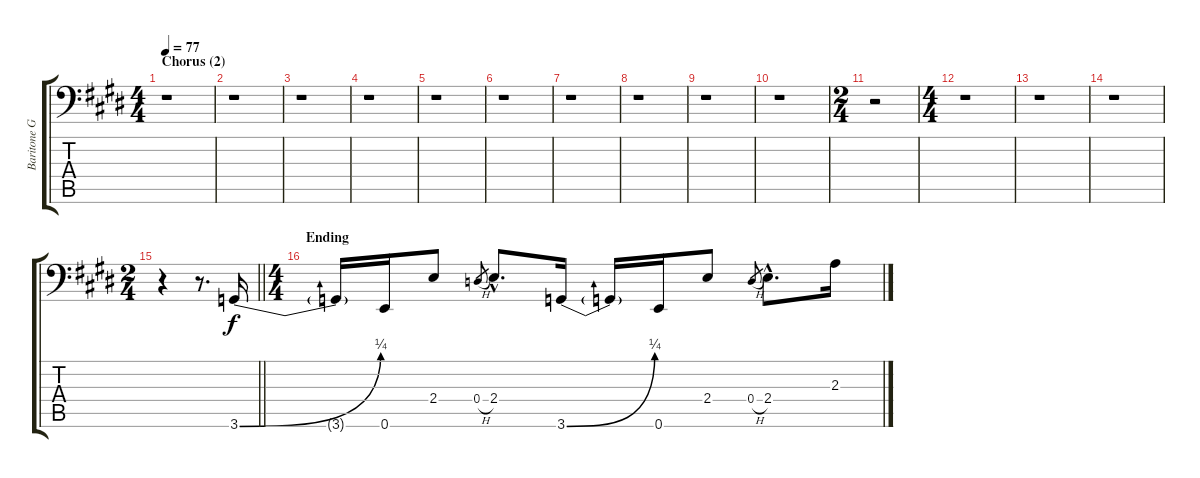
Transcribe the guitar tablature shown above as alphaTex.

\track ("Baritone Guitar I" "Baritone G") {instrument distortionguitar}
\staff {score tabs}
\tuning (E3 B2 G2 D2 A1 E1) {hide}
\ts (4 4)
\section ("" "Chorus (2)")
\tempo 77
\clef f4
\ks e
r.1{dy f} |
r.1 |
r.1 |
r.1 |
r.1 |
r.1 |
r.1 |
r.1 |
r.1 |
r.1 |
\ts (2 4)
r.2 |
\ts (4 4)
r.1 |
r.1 |
r.1 |
\ts (2 4)
\barLineRight lightlight
r.4 r.8{d} 3.6{be (bend 0 0 60 1)}.16 |
\ts (4 4)
\section ("" "Ending")
3.6{t}.16 0.6.16 2.4.8 0.4{h}.8{gr} 2.4{hac}.8{d} 3.6{be (bend 0 0 60 1)}.16 3.6{t}.16 0.6.16 2.4.8 0.4{h}.8{gr} 2.4{hac}.8{d} 2.3{ss}.16
